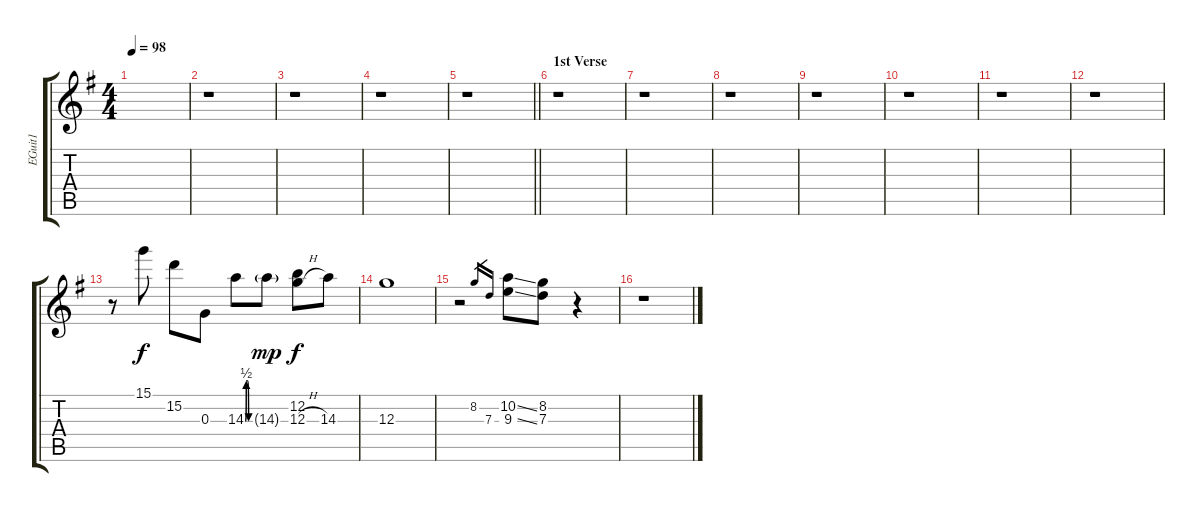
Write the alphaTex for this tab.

\track ("EGuit1" "EGuit1") {instrument electricguitarclean}
\staff {score tabs}
\tuning (E4 B3 G3 D3 A2 E2) {hide}
\ts (4 4)
\tempo 98
\clef g2
\ks g
|
r.1 |
r.1 |
r.1 |
\barLineRight lightlight
r.1 |
\section ("" "1st Verse")
r.1 |
r.1 |
r.1 |
r.1 |
r.1 |
r.1 |
r.1 |
r.8 15.1.8 15.2.8 0.3.8 14.3{be (custom 0 0 10 2 25 2 40 0 60 0)}.8 14.3{g}.8{dy mp} (12.2 12.3{h}).8{dy f} 14.3.8 |
12.3.1 |
r.2 8.2.16{gr} 7.3.16{gr} (10.2{ss} 9.3{ss}).8 (8.2 7.3).8 r.4 |
r.1
